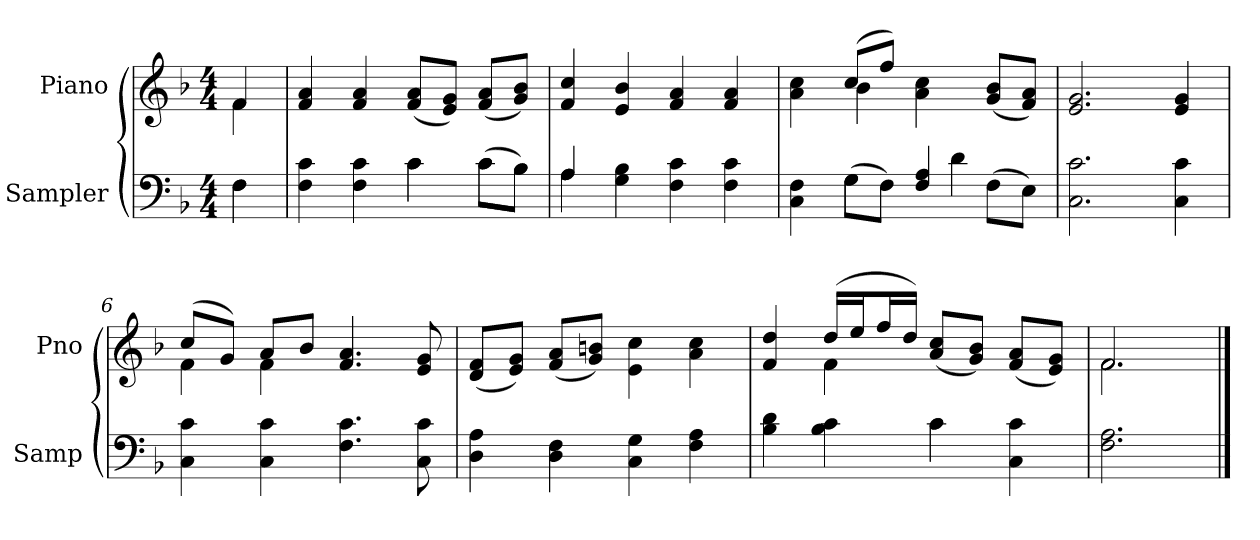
**kern	**kern
*part2	*part1
*staff2	*staff1
*I"Sampler	*I"Piano
*I'Samp	*I'Pno
*clefF4	*clefG2
*k[b-]	*k[b-]
*F:	*F:
*M4/4	*M4/4
=1	=1
*^	*^
4F\	4F	4f/	4f
*	*	*v	*v
=2	=2	=2
4F 4c	2ryy	4f 4a
4F 4c	.	4f 4a
4c\	4c	(8f/ 8a/L
.	.	8e/ 8g/J)
(8c\L	8c\L	(8f/ 8a/L
8B-\J)	8B-\J	8g/ 8b-/J)
=3	=3	=3
4A/	4A	4f 4cc
4G\ 4B-\	2.ryy	4e 4b-
4F 4c	.	4f 4a
4F 4c	.	4f 4a
=4	=4	=4
*	*	*^
4C 4F	4ryy	4a 4cc	4ryy
(8G\L	4G	(8cc/L	4b-
8F\J)	.	8ff/J)	.
4F 4A	8ryy	4a 4cc	2ryy
.	4d	.	.
(8F\L	.	(8g/ 8b-/L	.
8E\J)	8ryy	8f/ 8a/J)	.
*v	*v	*	*
*	*v	*v
=5	=5
2.C 2.c	2.e 2.g
4C 4c	4e 4g
=6	=6
*	*^
4C 4c	(8cc/L	4f
.	8g/J)	.
4C 4c	8a/L	4f
.	8b-/J	.
4.F 4.c	4.f 4.a	2ryy
8C 8c	8e 8g	.
*	*v	*v
=7	=7
4D 4A	(8d/ 8f/L
.	8e/ 8g/J)
4D 4F	(8f/ 8a/L
.	8g/ 8bn/J)
4C 4G	4e\ 4cc\
4F 4A	4a 4cc
=8	=8
*^	*^
4B- 4d	2ryy	4f 4dd	4ryy
4B- 4c	.	(16dd/LL	4f
.	.	16ee/J	.
.	.	16ff/L	.
.	.	16dd/JJ)	.
4c\	4c	(8a/ 8cc/L	2ryy
.	.	8g/ 8b-/J)	.
4C 4c	4ryy	(8f/ 8a/L	.
.	.	8e/ 8g/J)	.
*v	*v	*	*
=9	=9	=9
2.F 2.A	2.f/	2.f
*	*v	*v
==	==
*-	*-
